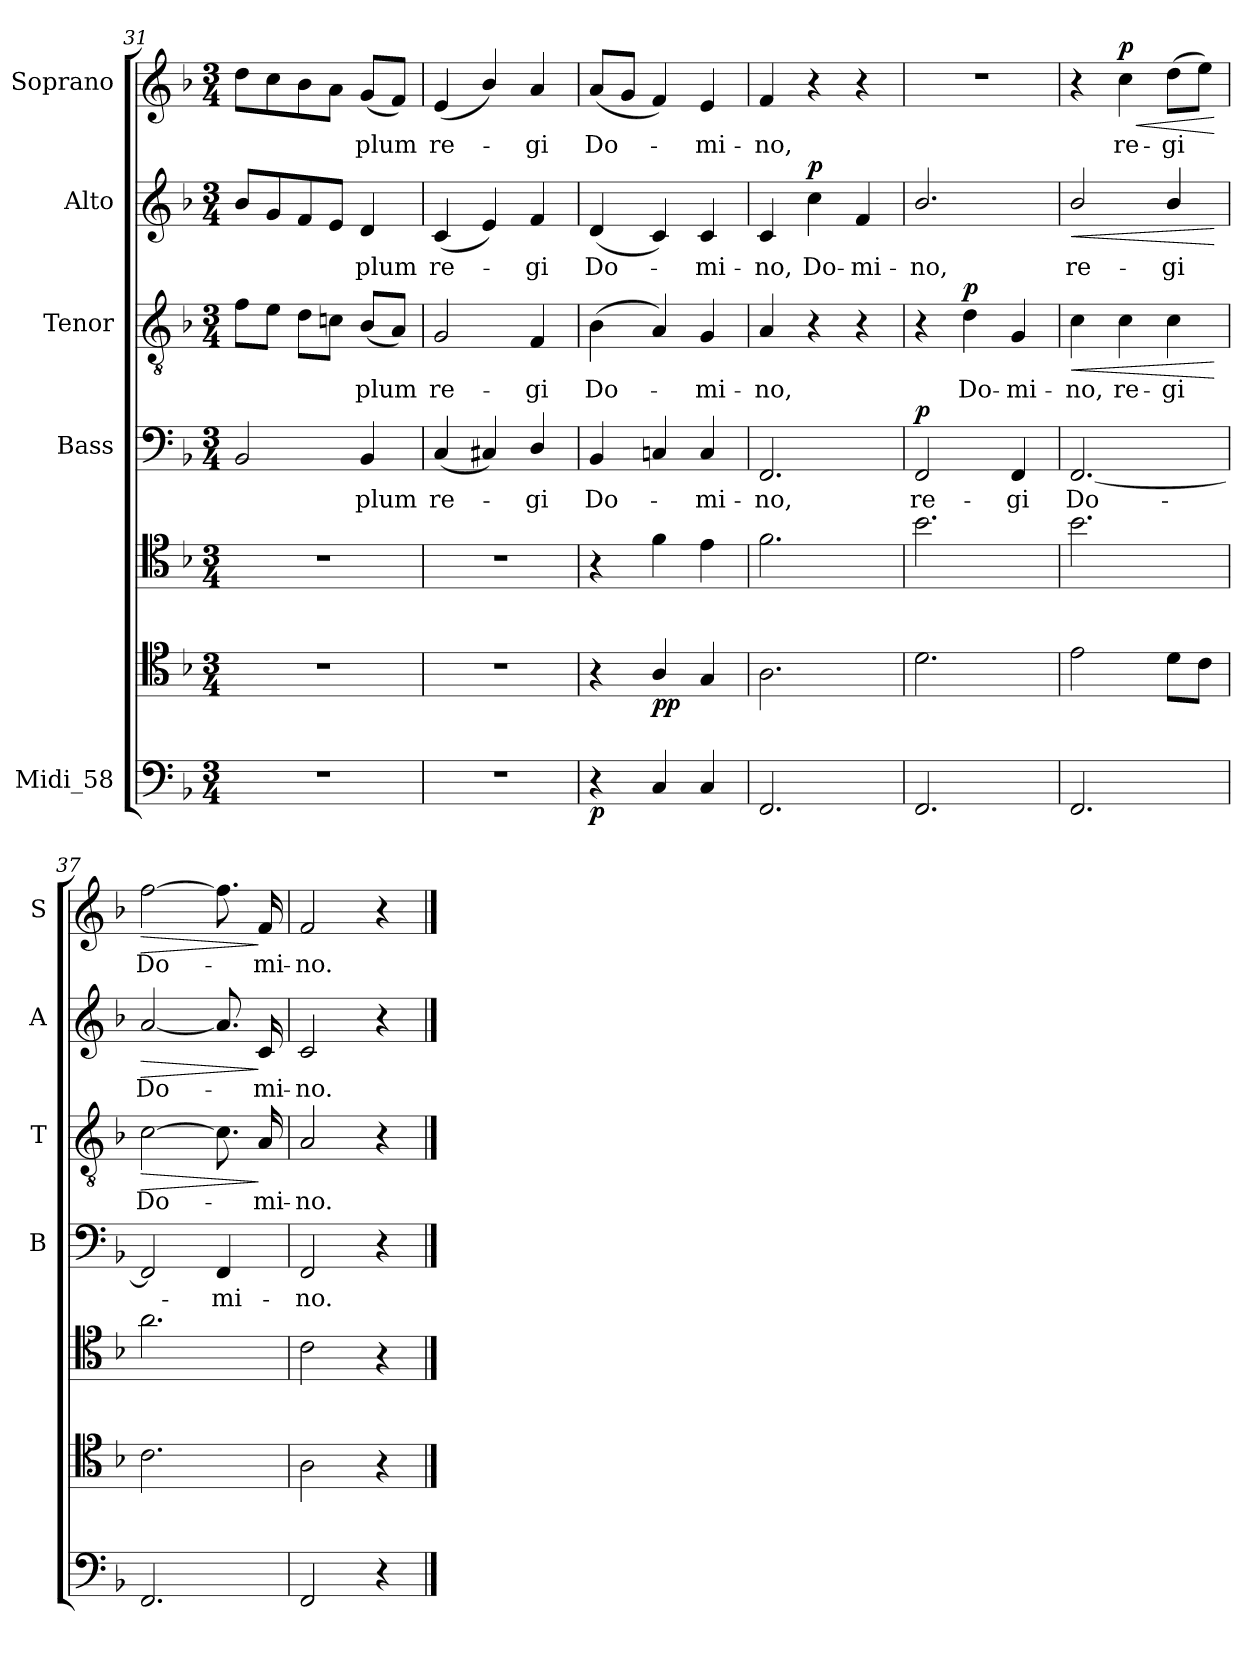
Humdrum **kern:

**kern	**kern	**kern	**dynam	**kern	**text	**dynam	**kern	**text	**dynam	**kern	**text	**dynam	**kern	**text	**dynam
*part5	*part5	*part5	*part5	*part4	*part4	*part4	*part3	*part3	*part3	*part2	*part2	*part2	*part1	*part1	*part1
*staff7	*staff6	*staff5	*staff5/6/7	*staff4	*staff4	*staff4	*staff3	*staff3	*staff3	*staff2	*staff2	*staff2	*staff1	*staff1	*staff1
*I"Midi_58	*	*	*	*I"Bass	*	*	*I"Tenor	*	*	*I"Alto	*	*	*I"Soprano	*	*
*	*	*	*	*I'B	*	*	*I'T	*	*	*I'A	*	*	*I'S	*	*
!!LO:LB:g=z
*clefF4	*clefC4	*clefC4	*	*clefF4	*	*	*clefGv2	*	*	*clefG2	*	*	*clefG2	*	*
*k[b-]	*k[b-]	*k[b-]	*	*k[b-]	*	*	*k[b-]	*	*	*k[b-]	*	*	*k[b-]	*	*
*F:	*F:	*F:	*	*F:	*	*	*F:	*	*	*F:	*	*	*F:	*	*
*M3/4	*M3/4	*M3/4	*	*M3/4	*	*	*M3/4	*	*	*M3/4	*	*	*M3/4	*	*
=31	=31	=31	=31	=31	=31	=31	=31	=31	=31	=31	=31	=31	=31	=31	=31
!LO:N:vis=1	!LO:N:vis=1	!LO:N:vis=1	!	!	!	!	!	!	!	!	!	!	!	!	!
2.r	2.r	2.r	.	2BB-	.	.	8fL	.	.	8b-L	.	.	8ddL	.	.
.	.	.	.	.	.	.	8eJ	.	.	8g	.	.	8cc	.	.
.	.	.	.	.	.	.	8dL	.	.	8f	.	.	8b-	.	.
.	.	.	.	.	.	.	8cnJ	.	.	8eJ	.	.	8aJ	.	.
!	!	!	!	!	!LO:LY:b	!	!	!LO:LY:b	!	!	!LO:LY:b	!	!	!LO:LY:b	!
.	.	.	.	4BB-	plum	.	(<8B-L	plum	.	4d	plum	.	(<8gL	plum	.
.	.	.	.	.	.	.	8AJ)	.	.	.	.	.	8fJ)	.	.
=32	=32	=32	=32	=32	=32	=32	=32	=32	=32	=32	=32	=32	=32	=32	=32
!LO:N:vis=1	!LO:N:vis=1	!LO:N:vis=1	!	!	!LO:LY:b	!	!	!LO:LY:b	!	!	!LO:LY:b	!	!	!LO:LY:b	!
2.r	2.r	2.r	.	(<4C	re-	.	2G	re-	.	(<4c	re-	.	(<4e	re-	.
.	.	.	.	4C#X)	.	.	.	.	.	4e)	.	.	4b-/)	.	.
!	!	!	!	!	!LO:LY:b	!	!	!LO:LY:b	!	!	!LO:LY:b	!	!	!LO:LY:b	!
.	.	.	.	4D/	gi	.	4F	-gi	.	4f	gi	.	4a	gi	.
=33	=33	=33	=33	=33	=33	=33	=33	=33	=33	=33	=33	=33	=33	=33	=33
!	!	!	!LO:DY:b=3	!	!LO:LY:b	!	!	!LO:LY:b	!	!	!LO:LY:b	!	!	!LO:LY:b	!
4r	4r	4r	p	4BB-	Do-	.	(<4B-	Do-	.	(<4d	Do-	.	(<8aL	Do-	.
.	.	.	.	.	.	.	.	.	.	.	.	.	8gJ	.	.
!	!	!	!LO:DY:b=2	!	!	!	!	!	!	!	!	!	!	!	!
!	!	!	!LO:DY:n=1:b	!	!	!	!	!	!	!	!	!	!	!	!
4C	4A/	4f	p p	4Cn	.	.	4A)	.	.	4c)	.	.	4f)	.	.
!	!	!	!	!	!LO:LY:b	!	!	!LO:LY:b	!	!	!LO:LY:b	!	!	!LO:LY:b	!
4C	4G	4e	.	4C	mi-	.	4G	mi-	.	4c	mi-	.	4e	mi-	.
=34	=34	=34	=34	=34	=34	=34	=34	=34	=34	=34	=34	=34	=34	=34	=34
!	!	!	!	!	!LO:LY:b	!	!	!LO:LY:b	!	!	!LO:LY:b	!	!	!LO:LY:b	!
2.FF	2.A	2.f	.	2.FF	-no,	.	4A	-no,	.	4c	-no,	.	4f	-no,	.
!	!	!	!	!	!	!	!	!	!	!	!LO:LY:b	!LO:DY:b	!	!	!
.	.	.	.	.	.	.	4r	.	.	4cc	Do-	p	4r	.	.
!	!	!	!	!	!	!	!	!	!	!	!LO:LY:b	!	!	!	!
.	.	.	.	.	.	.	4r	.	.	4f	-mi-	.	4r	.	.
=35	=35	=35	=35	=35	=35	=35	=35	=35	=35	=35	=35	=35	=35	=35	=35
!	!	!	!	!	!LO:LY:b	!LO:DY:b	!	!	!	!	!LO:LY:b	!	!LO:N:vis=1	!	!
2.FF	2.d	2.b-	.	2FF	re-	p	4r	.	.	2.b-/	-no,	.	2.r	.	.
!	!	!	!	!	!	!	!	!LO:LY:b	!LO:DY:b	!	!	!	!	!	!
.	.	.	.	.	.	.	4d	Do-	p	.	.	.	.	.	.
!	!	!	!	!	!LO:LY:b	!	!	!LO:LY:b	!	!	!	!	!	!	!
.	.	.	.	4FF	-gi	.	4G	-mi-	.	.	.	.	.	.	.
=36	=36	=36	=36	=36	=36	=36	=36	=36	=36	=36	=36	=36	=36	=36	=36
!	!	!	!	!	!LO:LY:b	!	!	!LO:LY:b	!LO:HP:b	!	!LO:LY:b	!LO:HP:b	!	!	!
2.FF	2e	2.b-	.	[2.FF	Do-	.	4c	-no,	<	2b-/	re-	<	4r	.	.
!	!	!	!	!	!	!	!	!LO:LY:b	!	!	!	!	!	!LO:LY:b	!LO:HP:b
!	!	!	!	!	!	!	!	!	!	!	!	!	!	!	!LO:DY:n=1:b
.	.	.	.	.	.	.	4c	re-	.	.	.	.	4cc	re-	< p
!	!	!	!	!	!	!	!	!LO:LY:b	!	!	!LO:LY:b	!	!	!LO:LY:b	!
.	8dL	.	.	.	.	.	4c	-gi	.	4b-/	-gi	.	(>8ddL	-gi	.
.	8cJ	.	.	.	.	.	.	.	.	.	.	.	8eeJ)	.	.
.	.	.	.	.	.	.	.	.	[	.	.	[	.	.	[
=37	=37	=37	=37	=37	=37	=37	=37	=37	=37	=37	=37	=37	=37	=37	=37
!	!	!	!	!	!	!	!	!LO:LY:b	!LO:HP:b	!	!LO:LY:b	!LO:HP:b	!	!LO:LY:b	!LO:HP:b
2.FF	2.c	2.a	.	2FF]	.	.	[2c	Do-	>	[2a	Do-	>	[2ff	Do-	>
!	!	!	!	!	!LO:LY:b	!	!	!	!	!	!	!	!	!	!
.	.	.	.	4FF	mi-	.	8.c]	.	.	8.a]	.	.	8.ff]	.	.
!	!	!	!	!	!	!	!	!LO:LY:b	!	!	!LO:LY:b	!	!	!LO:LY:b	!
.	.	.	.	.	.	.	16A	mi-	]	16c	mi-	]	16f	mi-	]
=38	=38	=38	=38	=38	=38	=38	=38	=38	=38	=38	=38	=38	=38	=38	=38
!	!	!	!	!	!LO:LY:b	!	!	!LO:LY:b	!	!	!LO:LY:b	!	!	!LO:LY:b	!
2FF	2A	2c	.	2FF	-no.	.	2A	-no.	.	2c	-no.	.	2f	-no.	.
4r	4r	4r	.	4r	.	.	4r	.	.	4r	.	.	4r	.	.
==	==	==	==	==	==	==	==	==	==	==	==	==	==	==	==
*-	*-	*-	*-	*-	*-	*-	*-	*-	*-	*-	*-	*-	*-	*-	*-
